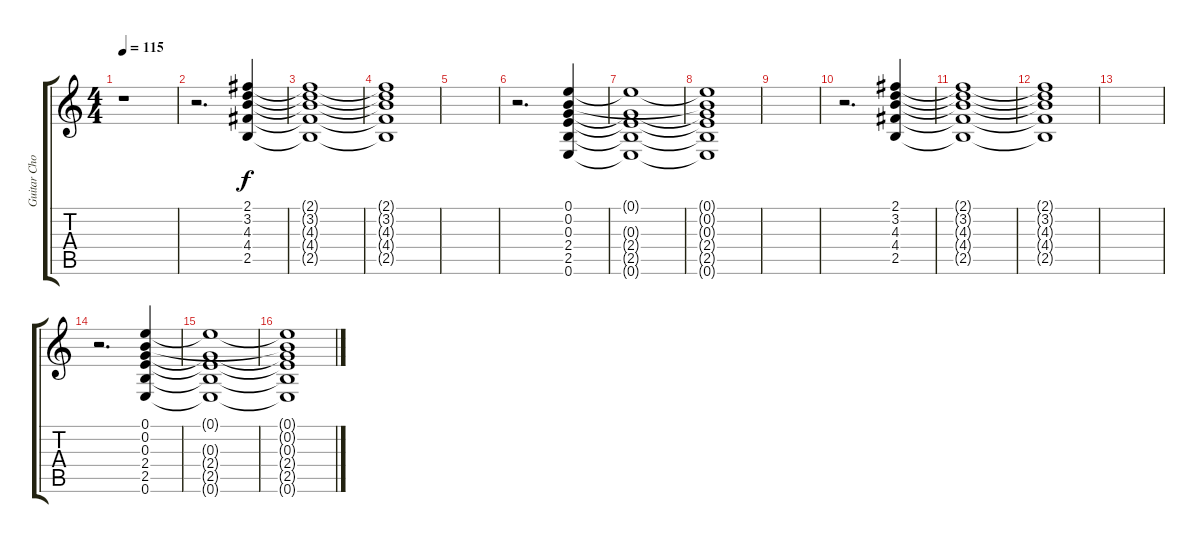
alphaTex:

\track ("Guitar Chord 1" "Guitar Cho") {instrument overdrivenguitar}
\staff {score tabs}
\tuning (E4 B3 G3 D3 A2 E2) {hide}
\ts (4 4)
\tempo 115
\clef g2
\ks c
r.1{dy f} |
r.2{d} (2.1 3.2 4.3 4.4 2.5).4 |
(2.1{t} 3.2{t} 4.3{t} 4.4{t} 2.5{t}).1{volume 0} |
(2.1{t} 3.2{t} 4.3{t} 4.4{t} 2.5{t}).1 |
|
r.2{d} (0.1 0.2 0.3 2.4 2.5 0.6).4{volume 16} |
(0.1{t} 0.3{t} 2.4{t} 2.5{t} 0.6{t}).1{volume 2} |
(0.1{t} 0.2{t} 0.3{t} 2.4{t} 2.5{t} 0.6{t}).1 |
|
r.2{d} (2.1 3.2 4.3 4.4 2.5).4{volume 16} |
(2.1{t} 3.2{t} 4.3{t} 4.4{t} 2.5{t}).1{volume 0} |
(2.1{t} 3.2{t} 4.3{t} 4.4{t} 2.5{t}).1 |
|
r.2{d} (0.1 0.2 0.3 2.4 2.5 0.6).4{volume 16} |
(0.1{t} 0.3{t} 2.4{t} 2.5{t} 0.6{t}).1{volume 2} |
(0.1{t} 0.2{t} 0.3{t} 2.4{t} 2.5{t} 0.6{t}).1
